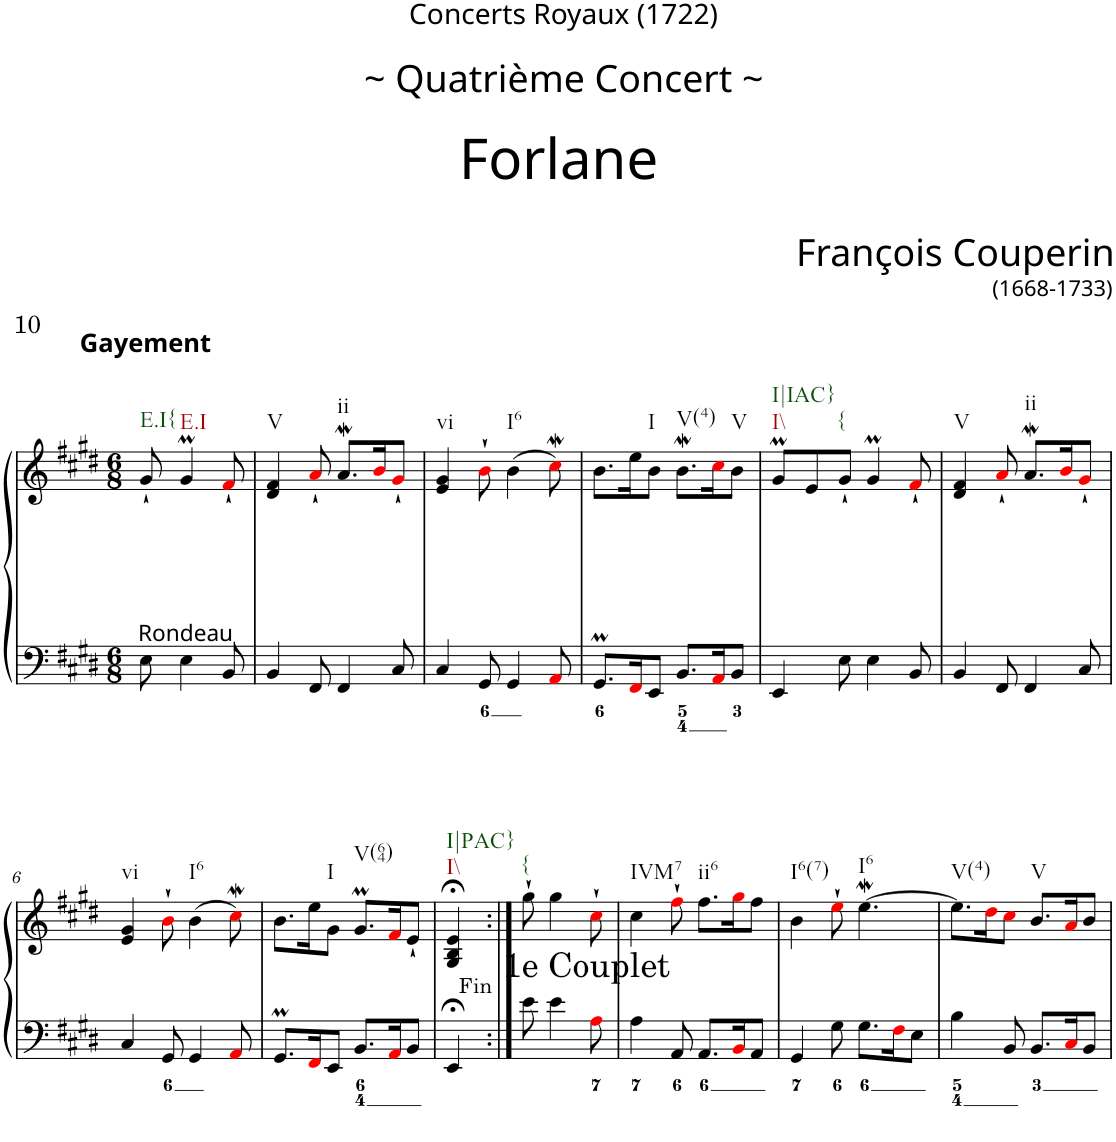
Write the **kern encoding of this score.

**kern	**kern
*part1	*part1
*staff2	*staff1
*I"Clavecin	*
*clefF4	*clefG2
*k[f#c#g#d#]	*k[f#c#g#d#]
*E:	*E:
*M6/8	*M6/8
=	=
!	!LO:TX:a:B:t=Gayement
!	!LO:TX:b:t=Rondeau
!	!LO:TX:b:t=E.I{
8E\	8g#`/
!	!LO:TX:b:t=E.I
4E\	4g#m/
8BB/	8f#`i/
=1	=1
!	!LO:TX:b:t=V
4BB/	4d#/ 4f#/
8FF#/	8a`i/
!	!LO:TX:b:t=ii
4FF#/	8.aw/L
.	16bi/K
8C#/	8g#`i/J
=2	=2
!	!LO:TX:b:t=vi
4C#/	4e/ 4g#/
8GG#/	8b`i\
!	!LO:TX:b:t=I6
4GG#/	(>4b\
8AAi/	8cc#Wi\)
=3	=3
8.GG#m/L	8.b\L
16FF#i/K	16ee\K
!	!LO:TX:b:t=I
8EE/J	8b\J
!	!LO:TX:b:t=V(4)
8.BB/L	8.bW\L
16AAi/K	16cc#i\K
!	!LO:TX:b:t=V
8BB/J	8b\J
=4	=4
!	!LO:TX:b:t=I\\
!	!LO:TX:b:t=I|IAC}
4EE/	8g#m/L
.	8e/
!	!LO:TX:b:t={
8E\	8g#`/J
4E\	4g#m/
8BB/	8f#`i/
=5	=5
!	!LO:TX:b:t=V
4BB/	4d#/ 4f#/
8FF#/	8a`i/
!	!LO:TX:b:t=ii
4FF#/	8.aw/L
.	16bi/K
8C#/	8g#`i/J
!!LO:LB:g=z
=6	=6
!	!LO:TX:b:t=vi
4C#/	4e/ 4g#/
8GG#/	8b`i\
!	!LO:TX:b:t=I6
4GG#/	(>4b\
8AAi/	8cc#Wi\)
=7	=7
8.GG#m/L	8.b\L
16FF#i/K	16ee\K
!	!LO:TX:b:t=I
8EE/J	8g#\J
!	!LO:TX:b:t=V(64)
8.BB/L	8.g#m/L
16AAi/K	16f#i/K
8BB/J	8e`/J
=8	=8
!	!LO:TX:b:t=I\\
!	!LO:TX:b:t=I|PAC}
4EE;</	4G#/;< 4B/;< 4e/;<
!	!LO:TX:b:t=Fin
!LO:TX:b:t=Fin	!
=8X1:|!	=8X1:|!
!	!LO:TX:b:t={
8e\	8gg#`\
4e\	4gg#\
8Ai\	8cc#`i\
=8X2	=8X2
!	!LO:TX:b:t=IVM7
4A\	4cc#\
8AA/	8ff#`i\
!	!LO:TX:b:t=ii6
8.AA/L	8.ff#\L
16BBi/K	16gg#i\K
8AA/J	8ff#\J
=9	=9
!	!LO:TX:b:t=I6(7)
4GG#/	4b\
8G#\	8ee`i\
!	!LO:TX:b:t=I6
8.G#\L	[4.eew\
16F#i\K	.
8E\J	.
=10	=10
!	!LO:TX:b:t=V(4)
4B\	8.ee\L]
.	16dd#i\K
8BB/	8cc#i\J
!	!LO:TX:b:t=V
8.BB/L	8.b/L
16C#i/K	16ai/K
8BB/J	8b/J
=	=
*-	*-
